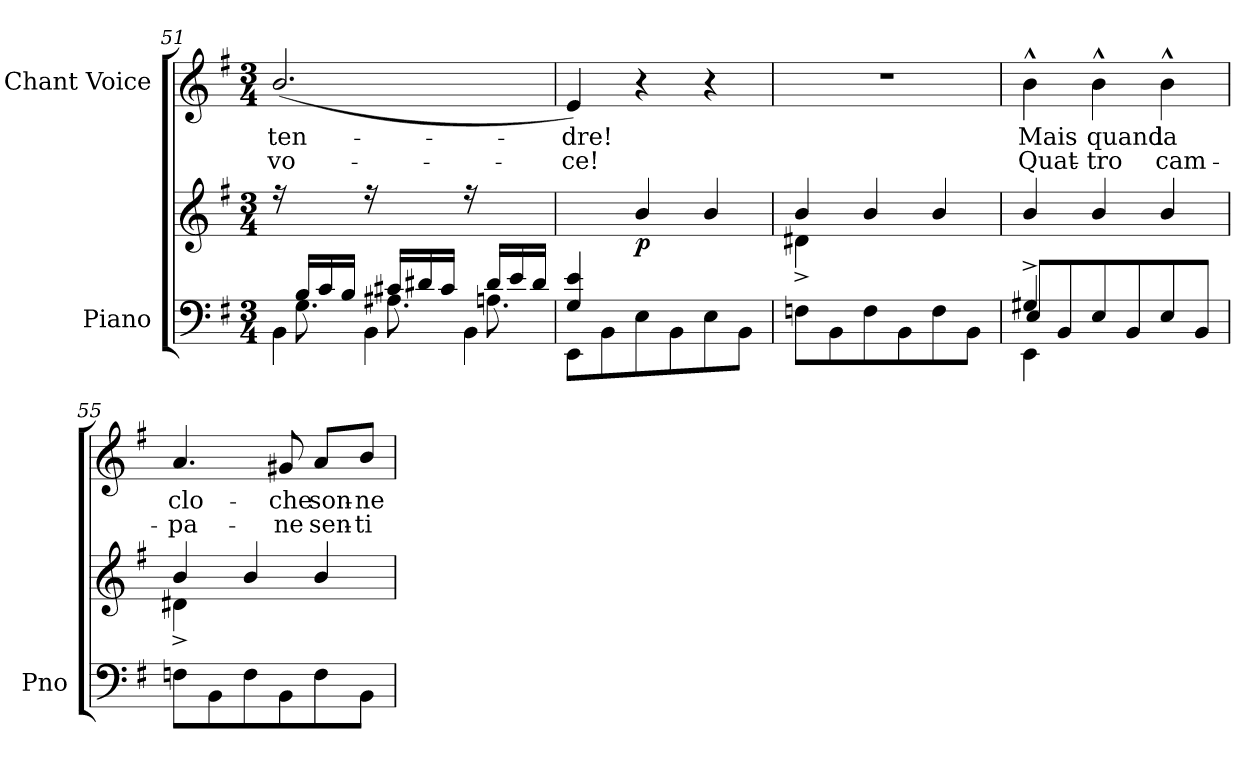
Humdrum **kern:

**kern	**kern	**dynam	**kern	**text	**text
*part2	*part2	*part2	*part1	*part1	*part1
*staff3	*staff2	*staff2/3	*staff1	*staff1	*staff1
*I"Piano	*	*	*I"Chant Voice	*	*
*I'Pno	*	*	*	*	*
*clefF4	*clefG2	*	*clefG2	*	*
*k[f#]	*k[f#]	*	*k[f#]	*	*
*M3/4	*M3/4	*	*M3/4	*	*
=51	=51	=51	=51	=51	=51
*^	*	*	*	*	*
*	*^	*	*	*	*	*
!	!	!	!	!	!	!LO:LY:b	!LO:LY:b
16ryy	16ryy	4BB\	16rff	.	(<2.b/	ten-	vo-
16B/LL	8.G\	.	8.ryy	.	.	.	.
16c/	.	.	.	.	.	.	.
16B/JJ	.	.	.	.	.	.	.
16ryy	16ryy	4BB\	16rff	.	.	.	.
16c#X/LL	8.A#X\	.	8.ryy	.	.	.	.
16d#X/	.	.	.	.	.	.	.
16c#/JJ	.	.	.	.	.	.	.
16ryy	16ryy	4BB\	16rff	.	.	.	.
16d#/LL	8.An\	.	8.ryy	.	.	.	.
16e/	.	.	.	.	.	.	.
16d#/JJ	.	.	.	.	.	.	.
*	*v	*v	*	*	*	*	*
=52	=52	=52	=52	=52	=52	=52
!	!	!	!	!	!LO:LY:b	!LO:LY:b
4G/ 4e/	8EE\L	4ryy	.	4e/)	-dre!	-ce!
.	8BB\	.	.	.	.	.
!	!	!	!LO:DY:b	!	!	!
2ryy	8E\	4b/	p	4r	.	.
.	8BB\	.	.	.	.	.
.	8E\	4b/	.	4r	.	.
.	8BB\J	.	.	.	.	.
*v	*v	*	*	*	*	*
=53	=53	=53	=53	=53	=53
*	*^	*	*	*	*
8Fn\L	4b/	4d#X^\	.	2.r	.	.
8BB\	.	.	.	.	.	.
8F\	4b/	2ryy	.	.	.	.
8BB\	.	.	.	.	.	.
8F\	4b/	.	.	.	.	.
8BB\J	.	.	.	.	.	.
*	*v	*v	*	*	*	*
!!LO:PB:g=z
=54	=54	=54	=54	=54	=54
*^	*	*	*	*	*
*	*^	*	*	*	*	*
!	!	!	!	!	!	!LO:LY:b	!LO:LY:b
4G#X^/	8E/L	4EE\	4b/	.	4b^^\	Mais	Quat-
.	8BB/	.	.	.	.	.	.
!	!	!	!	!	!	!LO:LY:b	!LO:LY:b
2ryy	8E/	2ryy	4b/	.	4b^^\	quand	-tro
.	8BB/	.	.	.	.	.	.
!	!	!	!	!	!	!LO:LY:b	!LO:LY:b
.	8E/	.	4b/	.	4b^^\	la	cam-
.	8BB/J	.	.	.	.	.	.
*	*v	*v	*	*	*	*	*
=55	=55	=55	=55	=55	=55	=55
*	*	*^	*	*	*	*
!	!	!	!	!	!	!LO:LY:b	!LO:LY:b
*v	*v	*	*	*	*	*	*
8Fn\L	4b/	4d#X^\	.	4.a/	clo-	-pa-
8BB\	.	.	.	.	.	.
8F\	4b/	2ryy	.	.	.	.
!	!	!	!	!	!LO:LY:b	!LO:LY:b
8BB\	.	.	.	8g#X/	-che	-ne
!	!	!	!	!	!LO:LY:b	!LO:LY:b
8F\	4b/	.	.	8a/L	son-	sen-
!	!	!	!	!	!LO:LY:b	!LO:LY:b
8BB\J	.	.	.	8b/J	-ne-	-ti-
*	*v	*v	*	*	*	*
=	=	=	=	=	=
*-	*-	*-	*-	*-	*-
